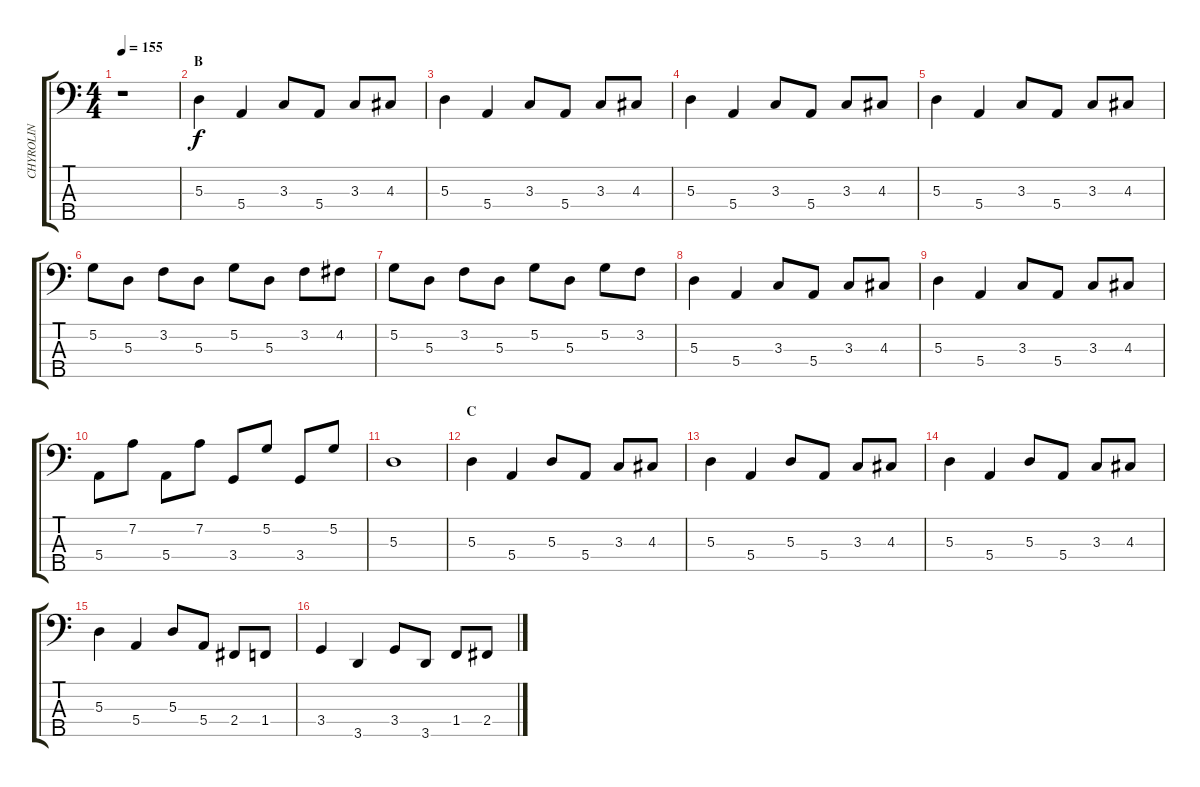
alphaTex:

\track ("CHYROLIN" "CHYROLIN") {instrument electricbasspick}
\staff {score tabs}
\tuning (G2 D2 A1 E1 B0) {hide}
\ts (4 4)
\tempo 155
\clef f4
\ks c
r.1{dy f} |
\section ("" "B")
5.3.4 5.4.4 3.3.8 5.4.8 3.3.8 4.3.8 |
5.3.4 5.4.4 3.3.8 5.4.8 3.3.8 4.3.8 |
5.3.4 5.4.4 3.3.8 5.4.8 3.3.8 4.3.8 |
5.3.4 5.4.4 3.3.8 5.4.8 3.3.8 4.3.8 |
5.2.8 5.3.8 3.2.8 5.3.8 5.2.8 5.3.8 3.2.8 4.2.8 |
5.2.8 5.3.8 3.2.8 5.3.8 5.2.8 5.3.8 5.2.8 3.2.8 |
5.3.4 5.4.4 3.3.8 5.4.8 3.3.8 4.3.8 |
5.3.4 5.4.4 3.3.8 5.4.8 3.3.8 4.3.8 |
5.4.8 7.2.8 5.4.8 7.2.8 3.4.8 5.2.8 3.4.8 5.2.8 |
5.3.1 |
\section ("" "C")
5.3.4 5.4.4 5.3.8 5.4.8 3.3.8 4.3.8 |
5.3.4 5.4.4 5.3.8 5.4.8 3.3.8 4.3.8 |
5.3.4 5.4.4 5.3.8 5.4.8 3.3.8 4.3.8 |
5.3.4 5.4.4 5.3.8 5.4.8 2.4.8 1.4.8 |
3.4.4 3.5.4 3.4.8 3.5.8 1.4.8 2.4.8
